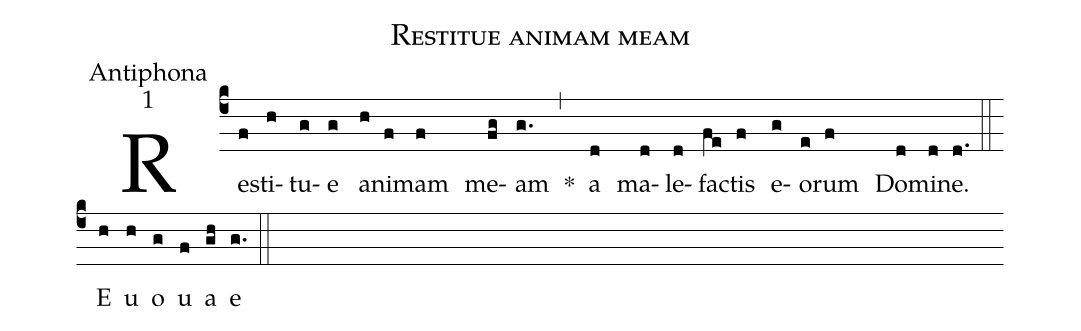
name:Restitue animam meam;
office-part:Antiphona;
mode:1;
%%
(c4) Re(f)sti(h)tu(g)e(g) a(h)ni(f)mam(f) me(fg)am(g.) *(,) a(d) ma(d)le(d)fac(fe)tis(f) e(g)o(e)rum(f) Do(d)mi(d)ne.(d.) (::) <eu>E(h) u(h) o(g) u(f) a(gh) e</eu>(g.) (::)
